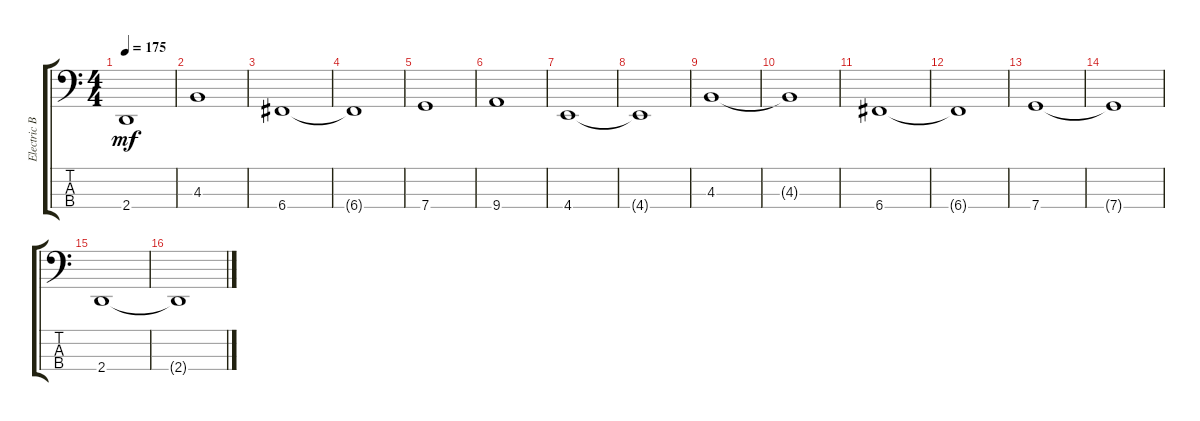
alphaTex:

\track ("Electric Bass" "Electric B") {instrument electricbassfinger}
\staff {score tabs}
\tuning (F2 C2 G1 C1) {hide}
\ts (4 4)
\tempo 175
\clef f4
\ks c
2.4.1{dy mf} |
4.3.1 |
6.4.1 |
6.4{t}.1 |
7.4.1 |
9.4.1 |
4.4.1 |
4.4{t}.1 |
4.3.1 |
4.3{t}.1 |
6.4.1 |
6.4{t}.1 |
7.4.1 |
7.4{t}.1 |
2.4.1 |
2.4{t}.1
